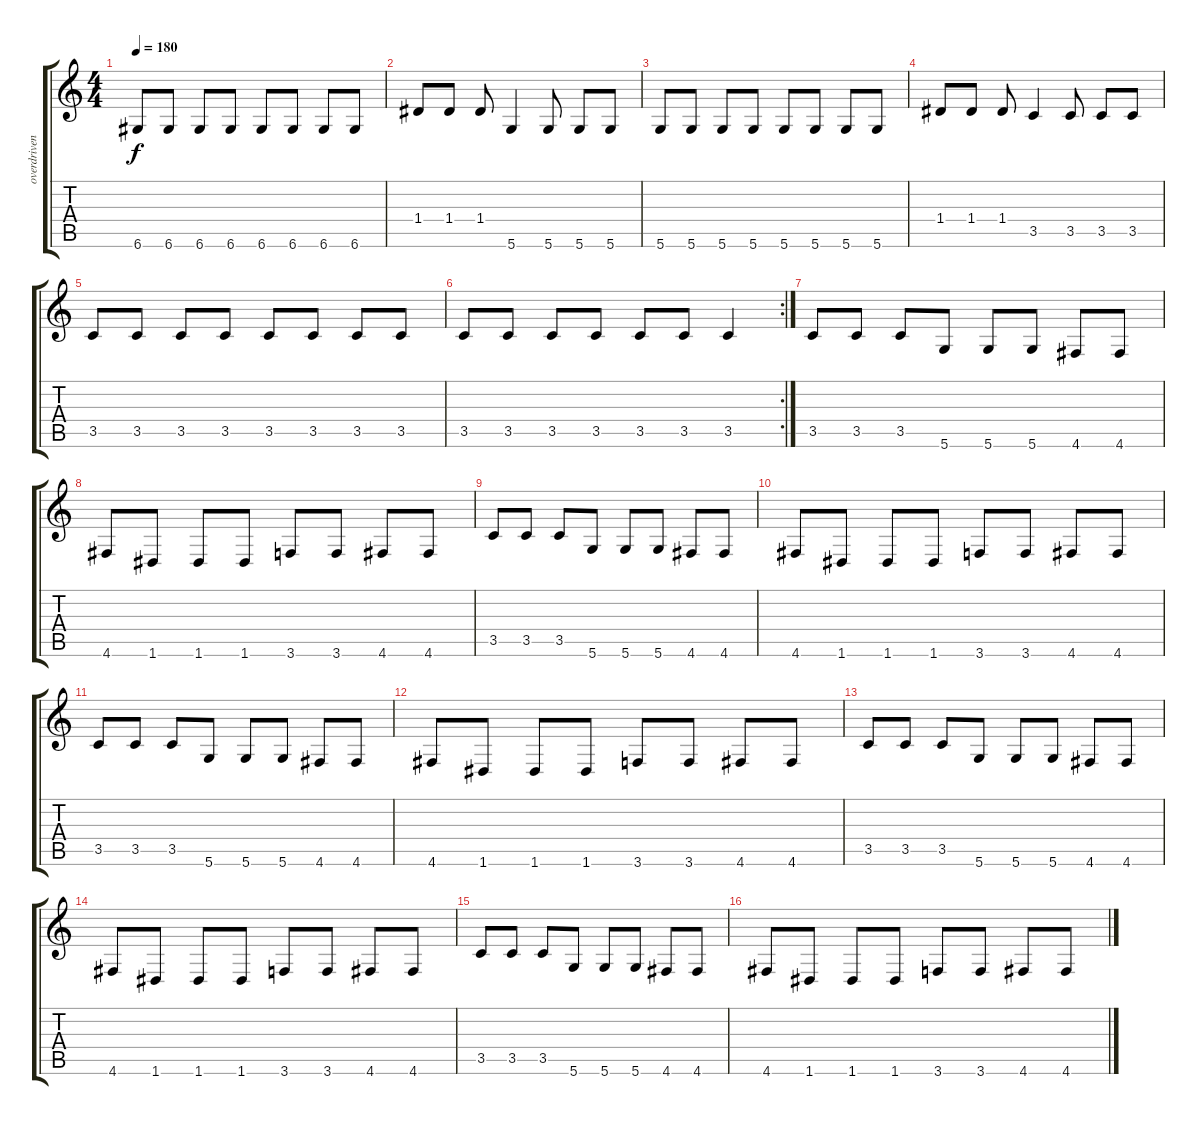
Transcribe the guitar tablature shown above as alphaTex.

\track ("overdriven" "overdriven") {instrument overdrivenguitar}
\staff {score tabs}
\tuning (E4 B3 G3 D3 A2 D2) {hide}
\ts (4 4)
\tempo 180
\clef g2
\ks c
6.6.8{dy f} 6.6.8 6.6.8 6.6.8 6.6.8 6.6.8 6.6.8 6.6.8 |
1.4.8 1.4.8 1.4.8 5.6.4 5.6.8 5.6.8 5.6.8 |
5.6.8 5.6.8 5.6.8 5.6.8 5.6.8 5.6.8 5.6.8 5.6.8 |
1.4.8 1.4.8 1.4.8 3.5.4 3.5.8 3.5.8 3.5.8 |
3.5.8 3.5.8 3.5.8 3.5.8 3.5.8 3.5.8 3.5.8 3.5.8 |
\rc 2
3.5.8 3.5.8 3.5.8 3.5.8 3.5.8 3.5.8 3.5.4 |
3.5.8 3.5.8 3.5.8 5.6.8 5.6.8 5.6.8 4.6.8 4.6.8 |
4.6.8 1.6.8 1.6.8 1.6.8 3.6.8 3.6.8 4.6.8 4.6.8 |
3.5.8 3.5.8 3.5.8 5.6.8 5.6.8 5.6.8 4.6.8 4.6.8 |
4.6.8 1.6.8 1.6.8 1.6.8 3.6.8 3.6.8 4.6.8 4.6.8 |
3.5.8 3.5.8 3.5.8 5.6.8 5.6.8 5.6.8 4.6.8 4.6.8 |
4.6.8 1.6.8 1.6.8 1.6.8 3.6.8 3.6.8 4.6.8 4.6.8 |
3.5.8 3.5.8 3.5.8 5.6.8 5.6.8 5.6.8 4.6.8 4.6.8 |
4.6.8 1.6.8 1.6.8 1.6.8 3.6.8 3.6.8 4.6.8 4.6.8 |
3.5.8 3.5.8 3.5.8 5.6.8 5.6.8 5.6.8 4.6.8 4.6.8 |
4.6.8 1.6.8 1.6.8 1.6.8 3.6.8 3.6.8 4.6.8 4.6.8
